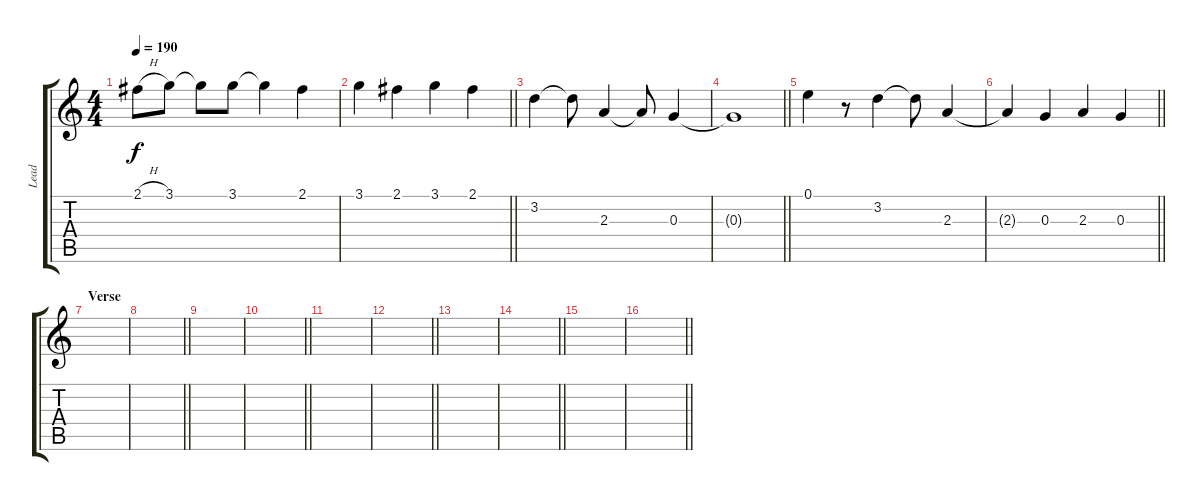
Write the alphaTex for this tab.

\track ("Lead" "Lead") {instrument acousticguitarsteel}
\staff {score tabs}
\tuning (E4 B3 G3 D3 A2 E2) {hide}
\ts (4 4)
\tempo 190
\clef g2
\ks c
2.1{h}.8{dy f} 3.1.8 3.1{t}.8 3.1.8 3.1{t}.4 2.1.4 |
\barLineRight lightlight
3.1.4 2.1.4 3.1.4 2.1.4 |
3.2.4 3.2{t}.8 2.3.4 2.3{t}.8 0.3.4 |
\barLineRight lightlight
0.3{t}.1 |
0.1.4 r.8 3.2.4 3.2{t}.8 2.3.4 |
\barLineRight lightlight
2.3{t}.4 0.3.4 2.3.4 0.3.4 |
\section ("" "Verse")
|
\barLineRight lightlight
|
|
\barLineRight lightlight
|
|
\barLineRight lightlight
|
|
\barLineRight lightlight
|
|
\barLineRight lightlight
